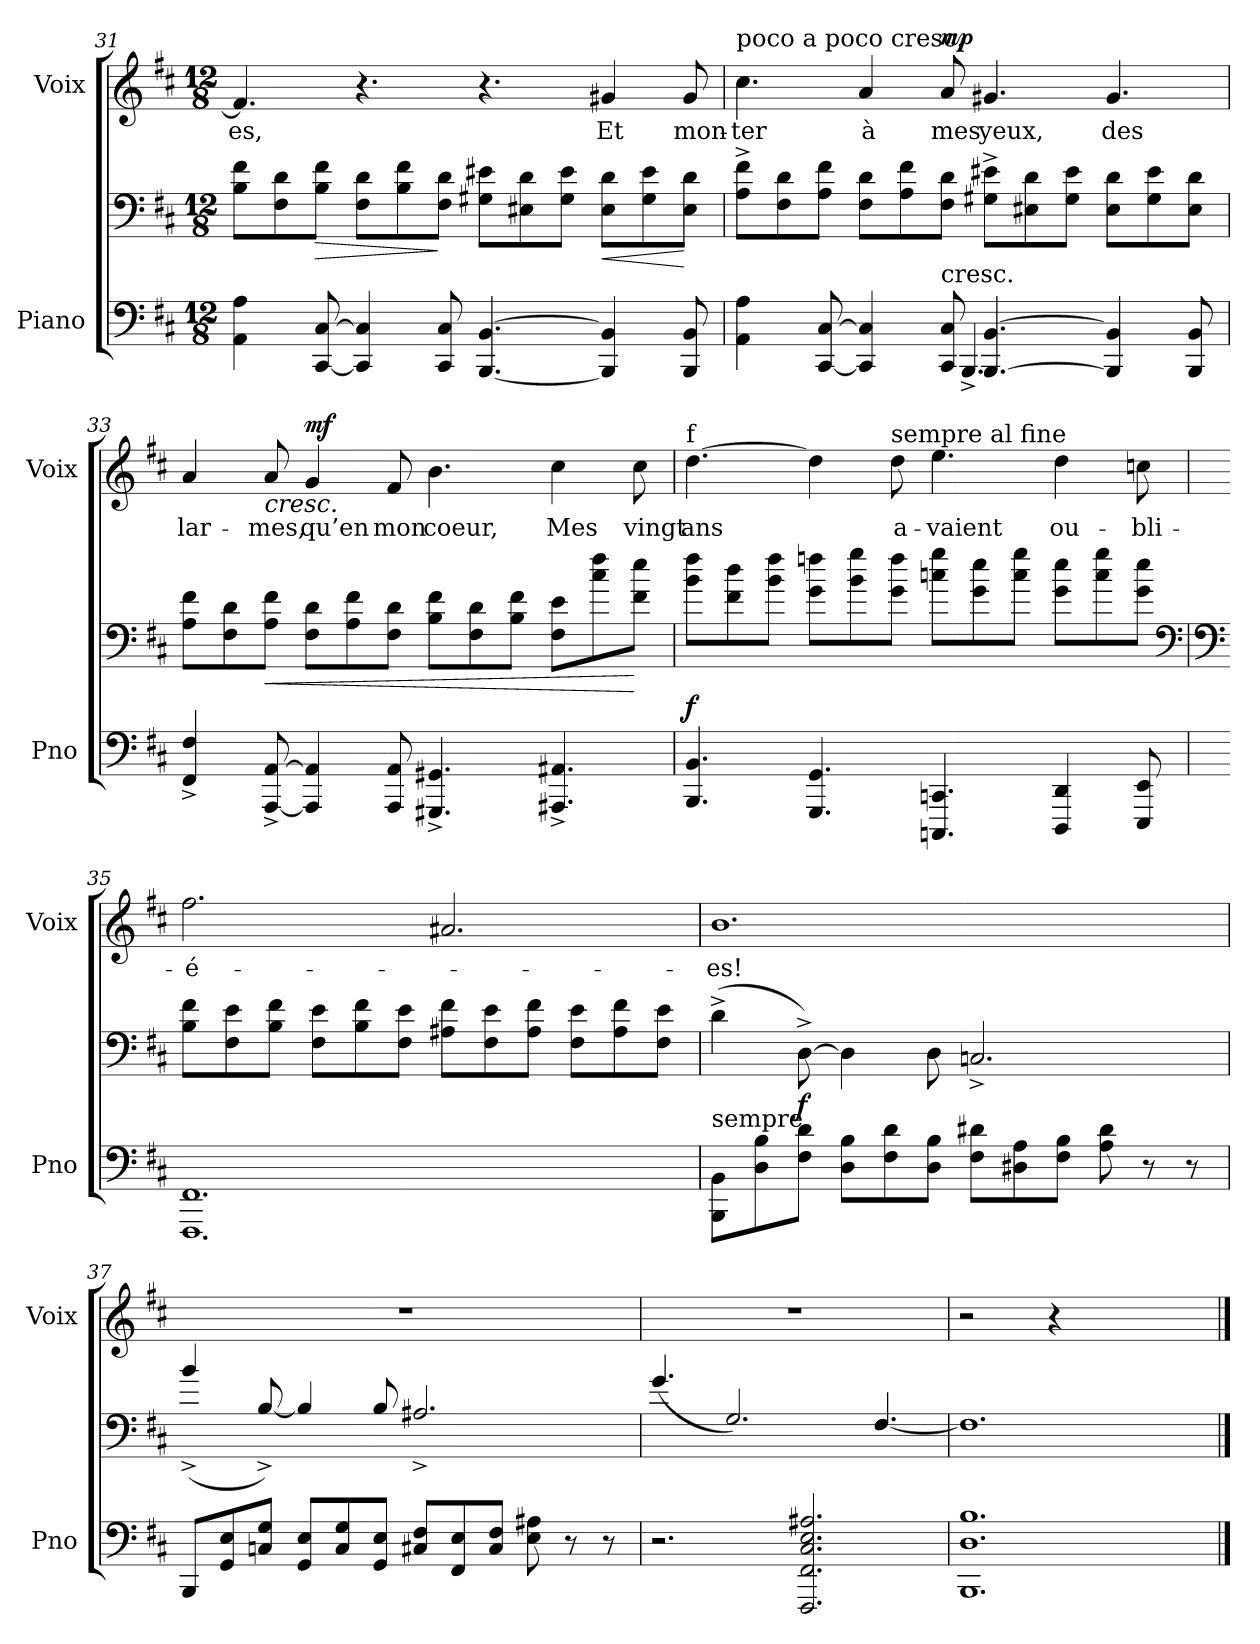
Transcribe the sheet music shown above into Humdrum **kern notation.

**kern	**kern	**dynam	**kern	**text	**dynam
*part2	*part2	*part2	*part1	*part1	*part1
*staff3	*staff2	*staff2/3	*staff1	*staff1	*staff1
*I"Piano	*	*	*I"Voix	*	*
*I'Pno	*	*	*I'Voix	*	*
!!LO:LB:g=z
*clefF4	*clefF4	*	*clefG2	*	*
*k[f#c#]	*k[f#c#]	*	*k[f#c#]	*	*
*D:	*D:	*	*D:	*	*
*M12/8	*M12/8	*	*M12/8	*	*
=31	=31	=31	=31	=31	=31
4AA\ 4A\	8B\ 8f#\L	.	4.f#/]	-es,	.
.	8F#\ 8d\	.	.	.	.
!	!	!LO:HP:b	!	!	!
[8CC#/ [8C#/	8B\ 8f#\J	>	.	.	.
4CC#/] 4C#/]	8F#\ 8d\L	.	4.r	.	.
.	8B\ 8f#\	.	.	.	.
8CC#/ 8C#/	8F#\ 8d\J	]	.	.	.
[4.BBB/ [4.BB/	8G#X\ 8e#X\L	.	4.r	.	.
.	8E#X\ 8d\	.	.	.	.
.	8G#\ 8e#\J	.	.	.	.
!	!	!LO:HP:b	!	!	!
4BBB/] 4BB/]	8E#\ 8d\L	<	4g#X/	Et	.
.	8G#\ 8e#\	.	.	.	.
8BBB/ 8BB/	8E#\ 8d\J	[	8g#/	mon-	.
=32	=32	=32	=32	=32	=32
*^	*	*	*	*	*
!	!	!	!	!LO:TX:a:t=poco a poco cresc.	!	!
4AA\ 4A\	2.ryy	8A\^ 8f#\^L	.	4.cc#\	-ter	.
.	.	8F#\ 8d\	.	.	.	.
[8CC#/ [8C#/	.	8A\ 8f#\J	.	.	.	.
4CC#/] 4C#/]	.	8F#\ 8d\L	.	4a/	à	.
.	.	8A\ 8f#\	.	.	.	.
!LO:TX:a:t=cresc.	!	!	!	!	!	!
!	!	!	!	!	!	!LO:DY:a
8CC#/ 8C#/	.	8F#\ 8d\J	.	8a/	mes	mp
[4.BBB/ [4.BB/	4.BBB^/	8G#X\^ 8e#X\^L	.	4.g#X/	yeux,	.
.	.	8E#X\ 8d\	.	.	.	.
.	.	8G#\ 8e#\J	.	.	.	.
4BBB/] 4BB/]	4.ryy	8E#\ 8d\L	.	4.g#/	des	.
.	.	8G#\ 8e#\	.	.	.	.
8BBB/ 8BB/	.	8E#\ 8d\J	.	.	.	.
*v	*v	*	*	*	*	*
!!LO:PB:g=z
=33	=33	=33	=33	=33	=33
4FF#/^ 4F#/^	8A\ 8f#\L	.	4a/	-lar-	.
.	8F#\ 8d\	.	.	.	.
!	!	!LO:HP:b	!	!	!LO:HP:b
[8AAA/^ [8AA/^	8A\ 8f#\J	<	8a/	-mes,	<
!	!	!	!	!	!LO:DY:a
4AAA/] 4AA/]	8F#\ 8d\L	.	4g/	qu’en	mf
.	8A\ 8f#\	.	.	.	.
8AAA/ 8AA/	8F#\ 8d\J	.	8f#/	mon	.
4.GGG#X/^ 4.GG#X/^	8B\ 8f#\L	.	4.b\	coeur,	.
.	8F#\ 8d\	.	.	.	.
.	8B\ 8f#\J	.	.	.	.
4.AAA#X/^ 4.AA#X/^	8F#\ 8e\L	.	4cc#\	Mes	.
.	8cc#\ 8ff#\	.	.	.	.
.	8f#\ 8ee\J	[	8cc#\	vingt	[
=34	=34	=34	=34	=34	=34
!	!	!	!LO:TX:a:t=f	!	!
!	!	!LO:DY:a=2	!	!	!
4.BBB/ 4.BB/	8b\ 8ff#\L	f	[4.dd\	ans	.
.	8f#\ 8dd\	.	.	.	.
.	8b\ 8ff#\J	.	.	.	.
4.GGG/ 4.GG/	8g\ 8ffn\L	.	4dd\]	.	.
.	8b\ 8gg\	.	.	.	.
!	!	!	!LO:TX:a:t=sempre al fine	!	!
.	8g\ 8ff\J	.	8dd\	a-	.
4.CCCn/ 4.CCn/	8ccn\ 8gg\L	.	4.ee\	-vaient	.
.	8g\ 8ee\	.	.	.	.
.	8cc\ 8gg\J	.	.	.	.
4DDD/ 4DD/	8g\ 8ee\L	.	4dd\	ou-	.
.	8cc\ 8gg\	.	.	.	.
8EEE/ 8EE/	8g\ 8ee\J	.	8ccn\	-bli-	.
*	*clefF4	*	*	*	*
!!LO:LB:g=z
=35	=35	=35	=35	=35	=35
*	*clefF4	*	*	*	*
*^	*	*	*	*	*
1.FF#	1.FFF#	8B\ 8f#\L	.	2.ff#\	-é-	.
.	.	8F#\ 8e\	.	.	.	.
.	.	8B\ 8f#\J	.	.	.	.
.	.	8F#\ 8e\L	.	.	.	.
.	.	8B\ 8f#\	.	.	.	.
.	.	8F#\ 8e\J	.	.	.	.
.	.	8A#X\ 8f#\L	.	(2.a#X/	.	.
.	.	8F#\ 8e\	.	.	.	.
.	.	8A#\ 8f#\J	.	.	.	.
.	.	8F#\ 8e\L	.	.	.	.
.	.	8A#\ 8f#\	.	.	.	.
.	.	8F#\ 8e\J	.	.	.	.
*v	*v	*	*	*	*	*
=36	=36	=36	=36	=36	=36
!LO:TX:a:t=sempre	!	!	!	!	!
8BBB\ 8BB\L	(4d^\	.	1.b	-es!	.
8D\ 8B\	.	.	.	.	.
!	!	!LO:DY:b	!	!	!
8F#\ 8d\J	[8D^\)	f	.	.	.
8D\ 8B\L	4D\]	.	.	.	.
8F#\ 8d\	.	.	.	.	.
8D\ 8B\J	8D\	.	.	.	.
8F#\ 8d#X\L	2.Cn^/	.	.	.	.
8D#X\ 8A\	.	.	.	.	.
8F#\ 8B\J	.	.	.	.	.
8A\ 8d#\	.	.	.	.	.
8r	.	.	.	.	.
8r	.	.	.	.	.
=37	=37	=37	=37	=37	=37
8BBB/L	(4b^/	.	1.r	.	.
8GG/ 8E/	.	.	.	.	.
8Cn/ 8G/J	[8B^/)	.	.	.	.
8GG/ 8E/L	4B/]	.	.	.	.
8C/ 8G/	.	.	.	.	.
8GG/ 8E/J	8B/	.	.	.	.
8C#X/ 8F#/L	2.A#X^/	.	.	.	.
8FF#/ 8E/	.	.	.	.	.
8C#/ 8F#/J	.	.	.	.	.
8E\ 8A#X\	.	.	.	.	.
8r	.	.	.	.	.
8r	.	.	.	.	.
!!LO:LB:g=z
=38	=38	=38	=38	=38	=38
2.r	(4.g/	.	1.r	.	.
.	2.G/)	.	.	.	.
2.FFF#/ 2.FF#/ 2.C#/ 2.E/ 2.A#X/	.	.	.	.	.
.	[4.F#/	.	.	.	.
=39	=39	=39	=39	=39	=39
1.BBB 1.D 1.B	1.F#]	.	2r	.	.
.	.	.	4r	.	.
.	.	.	2.ryy	.	.
==	==	==	==	==	==
*-	*-	*-	*-	*-	*-
